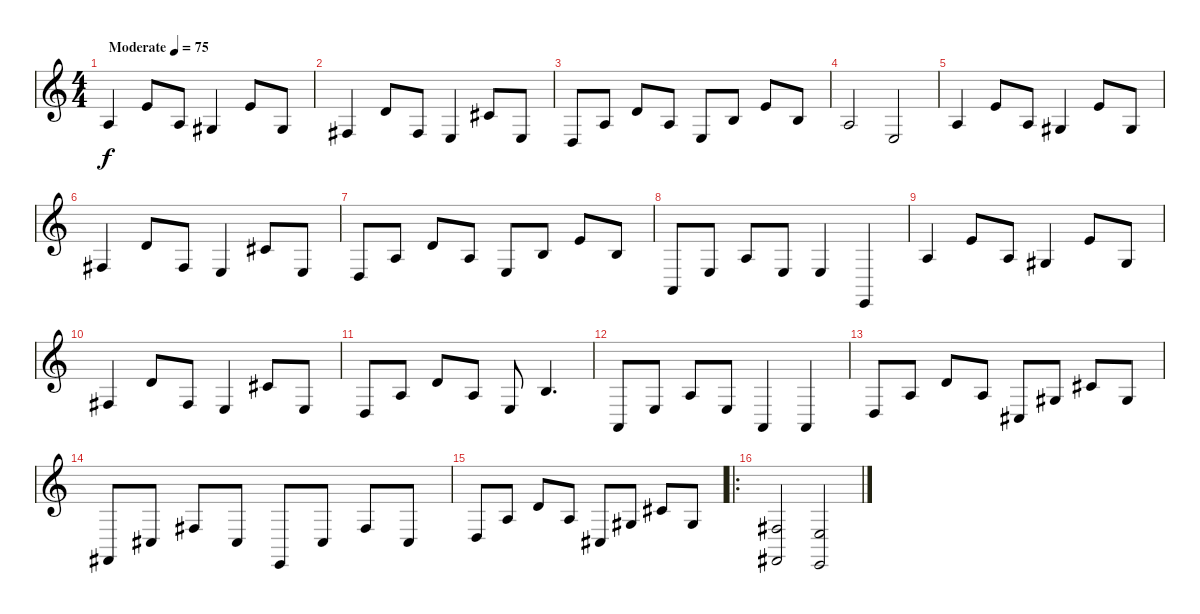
\track "" {instrument brightacousticpiano}
\staff {score}
\tuning (E4 B3 G3 D3 A2 E2) {hide}
\ts (4 4)
\tempo (75 "Moderate")
\clef g2
\ks c
2.3.4{dy f instrument brightacousticpiano} 0.1.8 2.3.8 1.3.4 0.1.8 1.3.8 |
4.4.4 3.2.8 4.4.8 2.4.4 2.2.8 2.4.8 |
0.4.8 2.3.8 3.2.8 2.3.8 2.4.8 0.2.8 0.1.8 0.2.8 |
2.3.2 2.4.2 |
2.3.4 0.1.8 2.3.8 1.3.4 0.1.8 1.3.8 |
4.4.4 3.2.8 4.4.8 2.4.4 2.2.8 2.4.8 |
0.4.8 2.3.8 3.2.8 2.3.8 2.4.8 0.2.8 0.1.8 0.2.8 |
0.5.8 2.4.8 2.3.8 2.4.8 2.4.4 0.6.4 |
2.3.4 0.1.8 2.3.8 1.3.4 0.1.8 1.3.8 |
4.4.4 3.2.8 4.4.8 2.4.4 2.2.8 2.4.8 |
0.4.8 2.3.8 3.2.8 2.3.8 2.4.8 0.2.4{d} |
0.5.8 2.4.8 2.3.8 2.4.8 0.5.4 0.5.4 |
0.4.8 2.3.8 3.2.8 2.3.8 4.5.8 1.3.8 2.2.8 1.3.8 |
2.6.8 4.5.8 4.4.8 4.5.8 0.6.8 4.5.8 4.4.8 4.5.8 |
0.4.8 2.3.8 3.2.8 2.3.8 4.5.8 1.3.8 2.2.8 1.3.8 |
\ro
(4.4 2.6).2 (2.4 0.6).2
